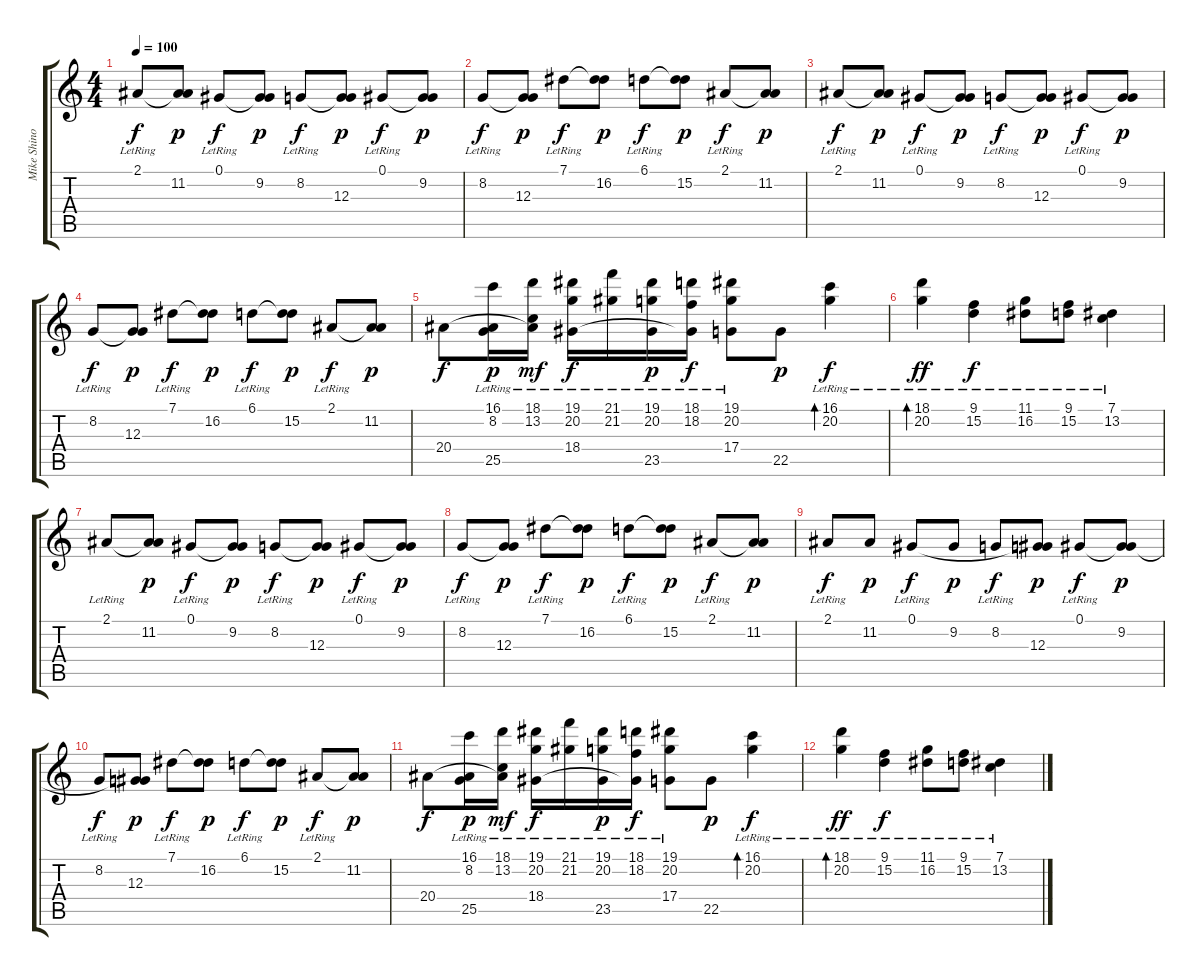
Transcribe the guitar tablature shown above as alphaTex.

\track ("Mike Shinoda - Piano (right hand)" "Mike Shino") {instrument acousticgrandpiano}
\staff {score tabs}
\tuning (Ab4 B3 G3 D3 A2 E2) {hide}
\ts (4 4)
\tempo 100
\clef g2
\ks c
2.1{lr}.8{dy f} (2.1{t} 11.2).8{dy p} 0.1{lr}.8{dy f} (0.1{t} 9.2).8{dy p} 8.2{lr}.8{dy f} (8.2{t} 12.3).8{dy p} 0.1{lr}.8{dy f} (0.1{t} 9.2).8{dy p} |
8.2{lr}.8{dy f} (8.2{t} 12.3).8{dy p} 7.1{lr}.8{dy f} (7.1{t} 16.2).8{dy p} 6.1{lr}.8{dy f} (6.1{t} 15.2).8{dy p} 2.1{lr}.8{dy f} (2.1{t} 11.2).8{dy p} |
2.1{lr}.8{dy f} (2.1{t} 11.2).8{dy p} 0.1{lr}.8{dy f} (0.1{t} 9.2).8{dy p} 8.2{lr}.8{dy f} (8.2{t} 12.3).8{dy p} 0.1{lr}.8{dy f} (0.1{t} 9.2).8{dy p} |
8.2{lr}.8{dy f} (8.2{t} 12.3).8{dy p} 7.1{lr}.8{dy f} (7.1{t} 16.2).8{dy p} 6.1{lr}.8{dy f} (6.1{t} 15.2).8{dy p} 2.1{lr}.8{dy f} (2.1{t} 11.2).8{dy p} |
20.4.8{dy f} (16.1{lr} 8.2{lr} 25.5).16{dy p} (18.1{lr} 13.2{lr} 20.4{t}).16{dy mf} (19.1{lr} 20.2{lr} 18.4).16{dy f} (21.1{lr} 21.2{lr}).16 (19.1{lr} 20.2{lr} 23.5).16{dy p} (18.1{lr} 18.2{lr} 18.4{t}).16{dy f} (19.1{lr} 20.2{lr} 17.4{lr}).8 22.5.8{dy p} (16.1{lr} 20.2{lr}).4{bd 240 dy f} |
(18.1{lr} 20.2{lr}).4{bd 30 dy ff} (9.1{lr} 15.2{lr}).4{dy f} (11.1{lr} 16.2{lr}).8 (9.1{lr} 15.2{lr}).8 (7.1{lr} 13.2{lr}).4 |
2.1{lr}.8 (2.1{t} 11.2).8{dy p} 0.1{lr}.8{dy f} (0.1{t} 9.2).8{dy p} 8.2{lr}.8{dy f} (8.2{t} 12.3).8{dy p} 0.1{lr}.8{dy f} (0.1{t} 9.2).8{dy p} |
8.2{lr}.8{dy f} (8.2{t} 12.3).8{dy p} 7.1{lr}.8{dy f} (7.1{t} 16.2).8{dy p} 6.1{lr}.8{dy f} (6.1{t} 15.2).8{dy p} 2.1{lr}.8{dy f} (2.1{t} 11.2).8{dy p} |
2.1{lr}.8{dy f} 11.2.8{dy p} 0.1{lr}.8{dy f} 9.2.8{dy p} 8.2{lr}.8{dy f} (0.1{t} 12.3).8{dy p} 0.1{lr}.8{dy f} (0.1{t} 9.2).8{dy p} |
8.2{lr}.8{dy f} (0.1{t} 12.3).8{dy p} 7.1{lr}.8{dy f} (7.1{t} 16.2).8{dy p} 6.1{lr}.8{dy f} (6.1{t} 15.2).8{dy p} 2.1{lr}.8{dy f} (2.1{t} 11.2).8{dy p} |
20.4.8{dy f} (16.1{lr} 8.2{lr} 25.5).16{dy p} (18.1{lr} 13.2{lr} 20.4{t}).16{dy mf} (19.1{lr} 20.2{lr} 18.4).16{dy f} (21.1{lr} 21.2{lr}).16 (19.1{lr} 20.2{lr} 23.5).16{dy p} (18.1{lr} 18.2{lr} 18.4{t}).16{dy f} (19.1{lr} 20.2{lr} 17.4{lr}).8 22.5.8{dy p} (16.1{lr} 20.2{lr}).4{bd 240 dy f} |
(18.1{lr} 20.2{lr}).4{bd 30 dy ff} (9.1{lr} 15.2{lr}).4{dy f} (11.1{lr} 16.2{lr}).8 (9.1{lr} 15.2{lr}).8 (7.1{lr} 13.2{lr}).4
